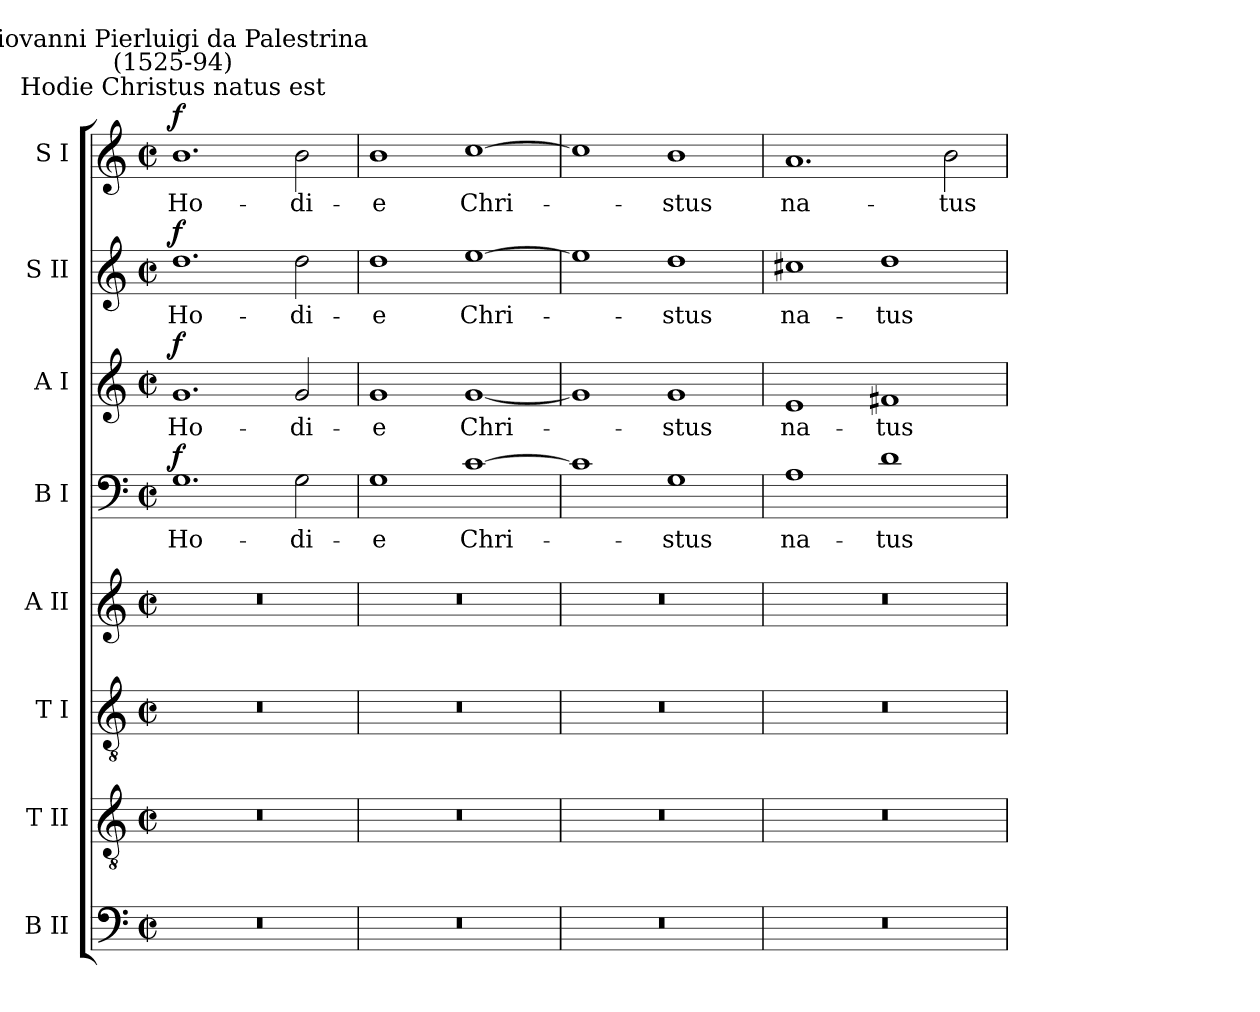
**kern	**kern	**kern	**kern	**kern	**text	**dynam	**kern	**text	**dynam	**kern	**text	**dynam	**kern	**text	**dynam
*part8	*part7	*part6	*part5	*part4	*part4	*part4	*part3	*part3	*part3	*part2	*part2	*part2	*part1	*part1	*part1
*staff8	*staff7	*staff6	*staff5	*staff4	*staff4	*staff4	*staff3	*staff3	*staff3	*staff2	*staff2	*staff2	*staff1	*staff1	*staff1
*I"B II	*I"T II	*I"T I	*I"A II	*I"B I	*	*	*I"A I	*	*	*I"S II	*	*	*I"S I	*	*
*I'B II	*I'T II	*I'T I	*I'A II	*I'B I	*	*	*I'A I	*	*	*I'S II	*	*	*I'S I	*	*
*clefF4	*clefGv2	*clefGv2	*clefG2	*clefF4	*	*	*clefG2	*	*	*clefG2	*	*	*clefG2	*	*
*k[]	*k[]	*k[]	*k[]	*k[]	*	*	*k[]	*	*	*k[]	*	*	*k[]	*	*
*C:	*C:	*C:	*C:	*C:	*	*	*C:	*	*	*C:	*	*	*C:	*	*
*M4/2	*M4/2	*M4/2	*M4/2	*M4/2	*	*	*M4/2	*	*	*M4/2	*	*	*M4/2	*	*
*met(c|)	*met(c|)	*met(c|)	*met(c|)	*met(c|)	*	*	*met(c|)	*	*	*met(c|)	*	*	*met(c|)	*	*
=1	=1	=1	=1	=1	=1	=1	=1	=1	=1	=1	=1	=1	=1	=1	=1
!	!	!	!	!	!	!	!	!	!	!	!	!	!LO:TX:a:cj:t=Hodie Christus natus est	!	!
!	!	!	!	!	!	!	!	!	!	!	!	!	!LO:TX:a:cj:t=Giovanni Pierluigi da Palestrina\n(1525-94)	!	!
!	!	!	!	!	!LO:LY:b	!LO:DY:b	!	!LO:LY:b	!LO:DY:b	!	!LO:LY:b	!LO:DY:b	!	!LO:LY:b	!LO:DY:b
0r	0r	0r	0r	1.G	Ho-	f	1.g	Ho-	f	1.dd	Ho-	f	1.b	Ho-	f
!	!	!	!	!	!LO:LY:b	!	!	!LO:LY:b	!	!	!LO:LY:b	!	!	!LO:LY:b	!
.	.	.	.	2G	-di-	.	2g	-di-	.	2dd	-di-	.	2b	-di-	.
=2	=2	=2	=2	=2	=2	=2	=2	=2	=2	=2	=2	=2	=2	=2	=2
!	!	!	!	!	!LO:LY:b	!	!	!LO:LY:b	!	!	!LO:LY:b	!	!	!LO:LY:b	!
0r	0r	0r	0r	1G	-e	.	1g	-e	.	1dd	-e	.	1b	-e	.
!	!	!	!	!	!LO:LY:b	!	!	!LO:LY:b	!	!	!LO:LY:b	!	!	!LO:LY:b	!
.	.	.	.	[1c	Chri-	.	[1g	Chri-	.	[1ee	Chri-	.	[1cc	Chri-	.
=3	=3	=3	=3	=3	=3	=3	=3	=3	=3	=3	=3	=3	=3	=3	=3
0r	0r	0r	0r	1c]	.	.	1g]	.	.	1ee]	.	.	1cc]	.	.
!	!	!	!	!	!LO:LY:b	!	!	!LO:LY:b	!	!	!LO:LY:b	!	!	!LO:LY:b	!
.	.	.	.	1G	stus	.	1g	stus	.	1dd	stus	.	1b	stus	.
=4	=4	=4	=4	=4	=4	=4	=4	=4	=4	=4	=4	=4	=4	=4	=4
!	!	!	!	!	!LO:LY:b	!	!	!LO:LY:b	!	!	!LO:LY:b	!	!	!LO:LY:b	!
0r	0r	0r	0r	1A	na-	.	1e	na-	.	1cc#X	na-	.	1.a	na-	.
!	!	!	!	!	!LO:LY:b	!	!	!LO:LY:b	!	!	!LO:LY:b	!	!	!	!
.	.	.	.	1d	-tus	.	1f#X	-tus	.	1dd	-tus	.	.	.	.
!	!	!	!	!	!	!	!	!	!	!	!	!	!	!LO:LY:b	!
.	.	.	.	.	.	.	.	.	.	.	.	.	2b	-tus	.
=	=	=	=	=	=	=	=	=	=	=	=	=	=	=	=
*-	*-	*-	*-	*-	*-	*-	*-	*-	*-	*-	*-	*-	*-	*-	*-
